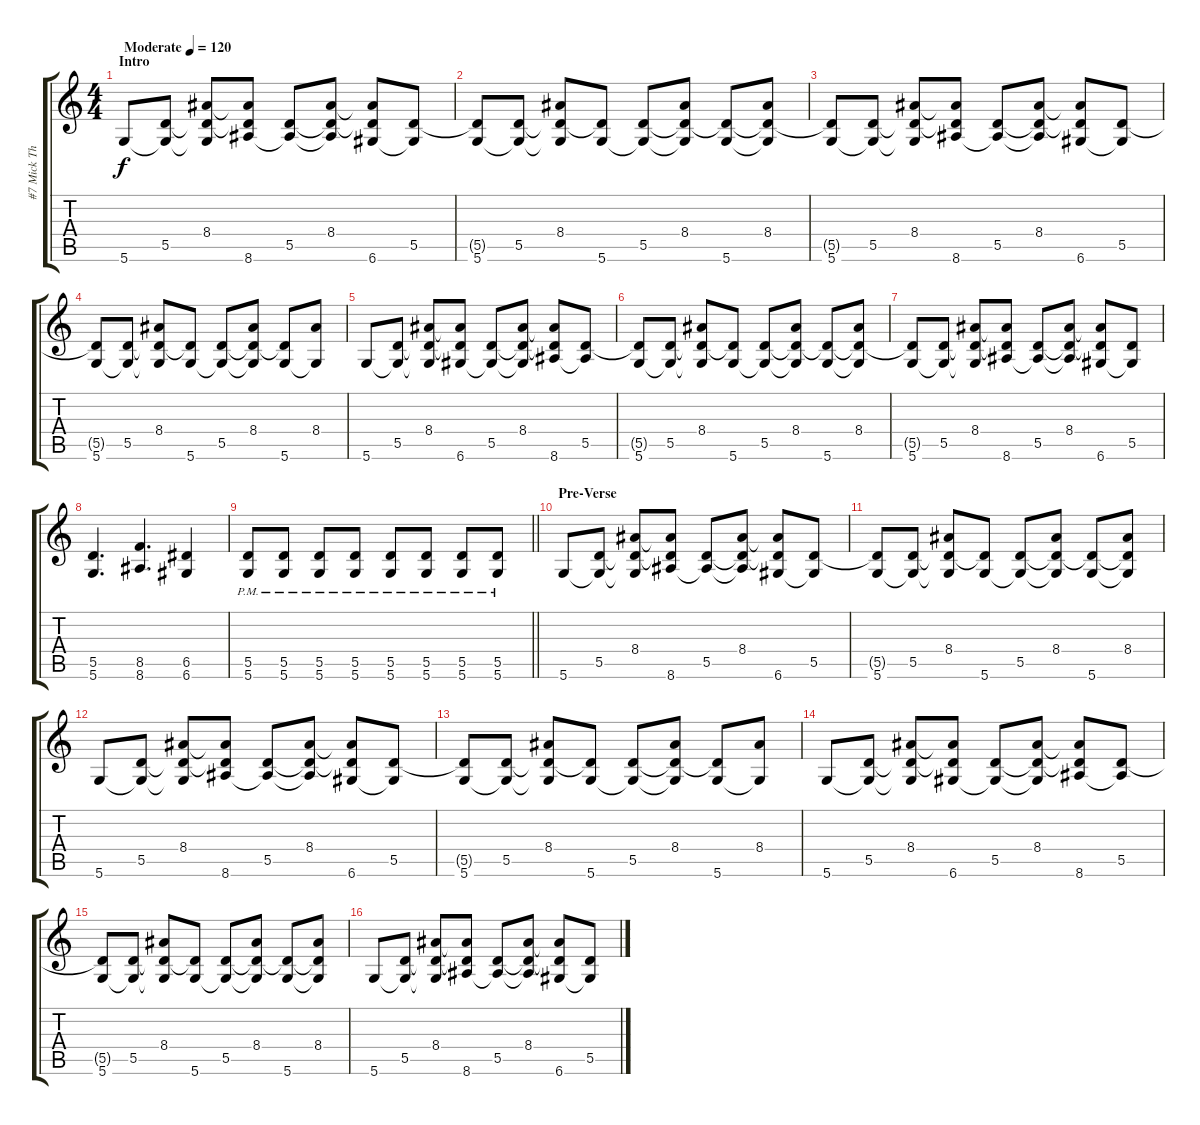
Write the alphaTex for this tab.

\track ("#7 Mick Thomson" "#7 Mick Th") {instrument distortionguitar}
\staff {score tabs}
\tuning (E4 B3 G3 D3 A2 D2) {hide}
\ts (4 4)
\section ("" "Intro")
\tempo (120 "Moderate")
\clef g2
\ks c
5.6.8{dy f instrument distortionguitar} (5.5 5.6{t}).8 (8.4 5.5{t} 5.6{t}).8 (8.4{t} 5.5{t} 8.6).8 (5.5 8.6{t}).8 (8.4 5.5{t} 8.6{t}).8 (8.4{t} 5.5{t} 6.6).8 (5.5 6.6{t}).8 |
(5.5{t} 5.6).8 (5.5 5.6{t}).8 (8.4 5.5{t} 5.6{t}).8 (5.5{t} 5.6).8 (5.5 5.6{t}).8 (8.4 5.5{t} 5.6{t}).8 (5.5{t} 5.6).8 (8.4 5.5{t} 5.6{t}).8 |
(5.5{t} 5.6).8 (5.5 5.6{t}).8 (8.4 5.5{t} 5.6{t}).8 (8.4{t} 5.5{t} 8.6).8 (5.5 8.6{t}).8 (8.4 5.5{t} 8.6{t}).8 (8.4{t} 5.5{t} 6.6).8 (5.5 6.6{t}).8 |
(5.5{t} 5.6).8 (5.5 5.6{t}).8 (8.4 5.5{t} 5.6{t}).8 (5.5{t} 5.6).8 (5.5 5.6{t}).8 (8.4 5.5{t} 5.6{t}).8 (5.5{t} 5.6).8 (8.4 5.6{t}).8 |
5.6.8 (5.5 5.6{t}).8 (8.4 5.5{t} 5.6{t}).8 (8.4{t} 5.5{t} 6.6).8 (5.5 6.6{t}).8 (8.4 5.5{t} 6.6{t}).8 (8.4{t} 5.5{t} 8.6).8 (5.5 8.6{t}).8 |
(5.5{t} 5.6).8 (5.5 5.6{t}).8 (8.4 5.5{t} 5.6{t}).8 (5.5{t} 5.6).8 (5.5 5.6{t}).8 (8.4 5.5{t} 5.6{t}).8 (5.5{t} 5.6).8 (8.4 5.5{t} 5.6{t}).8 |
(5.5{t} 5.6).8 (5.5 5.6{t}).8 (8.4 5.5{t} 5.6{t}).8 (8.4{t} 5.5{t} 8.6).8 (5.5 8.6{t}).8 (8.4 5.5{t} 8.6{t}).8 (8.4{t} 5.5{t} 6.6).8 (5.5 6.6{t}).8 |
(5.5 5.6).4{d} (8.5 8.6).4{d} (6.5 6.6).4 |
\barLineRight lightlight
(5.5{pm} 5.6{pm}).8 (5.5{pm} 5.6{pm}).8 (5.5{pm} 5.6{pm}).8 (5.5{pm} 5.6{pm}).8 (5.5{pm} 5.6{pm}).8 (5.5{pm} 5.6{pm}).8 (5.5{pm} 5.6{pm}).8 (5.5{pm} 5.6{pm}).8 |
\section ("" "Pre-Verse")
5.6.8 (5.5 5.6{t}).8 (8.4 5.5{t} 5.6{t}).8 (8.4{t} 5.5{t} 8.6).8 (5.5 8.6{t}).8 (8.4 5.5{t} 8.6{t}).8 (8.4{t} 5.5{t} 6.6).8 (5.5 6.6{t}).8 |
(5.5{t} 5.6).8 (5.5 5.6{t}).8 (8.4 5.5{t} 5.6{t}).8 (5.5{t} 5.6).8 (5.5 5.6{t}).8 (8.4 5.5{t} 5.6{t}).8 (5.5{t} 5.6).8 (8.4 5.5{t} 5.6{t}).8 |
5.6.8 (5.5 5.6{t}).8 (8.4 5.5{t} 5.6{t}).8 (8.4{t} 5.5{t} 8.6).8 (5.5 8.6{t}).8 (8.4 5.5{t} 8.6{t}).8 (8.4{t} 5.5{t} 6.6).8 (5.5 6.6{t}).8 |
(5.5{t} 5.6).8 (5.5 5.6{t}).8 (8.4 5.5{t} 5.6{t}).8 (5.5{t} 5.6).8 (5.5 5.6{t}).8 (8.4 5.5{t} 5.6{t}).8 (5.5{t} 5.6).8 (8.4 5.6{t}).8 |
5.6.8 (5.5 5.6{t}).8 (8.4 5.5{t} 5.6{t}).8 (8.4{t} 5.5{t} 6.6).8 (5.5 6.6{t}).8 (8.4 5.5{t} 6.6{t}).8 (8.4{t} 5.5{t} 8.6).8 (5.5 8.6{t}).8 |
(5.5{t} 5.6).8 (5.5 5.6{t}).8 (8.4 5.5{t} 5.6{t}).8 (5.5{t} 5.6).8 (5.5 5.6{t}).8 (8.4 5.5{t} 5.6{t}).8 (5.5{t} 5.6).8 (8.4 5.5{t} 5.6{t}).8 |
5.6.8 (5.5 5.6{t}).8 (8.4 5.5{t} 5.6{t}).8 (8.4{t} 5.5{t} 8.6).8 (5.5 8.6{t}).8 (8.4 5.5{t} 8.6{t}).8 (8.4{t} 5.5{t} 6.6).8 (5.5 6.6{t}).8
